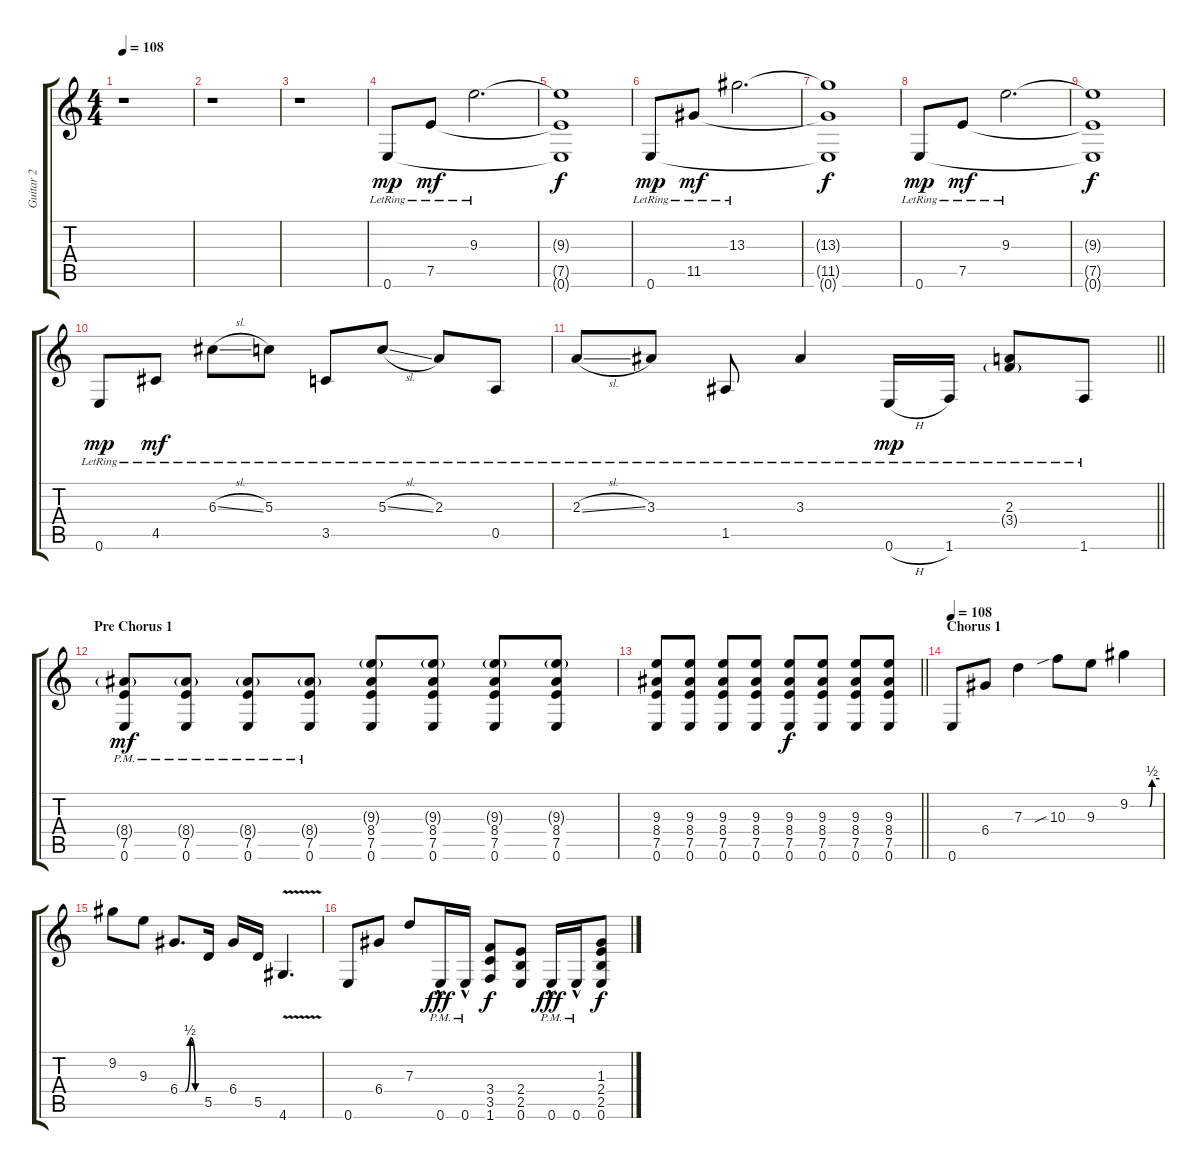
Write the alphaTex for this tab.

\track ("Guitar 2" "Guitar 2") {instrument overdrivenguitar}
\staff {score tabs}
\tuning (E4 B3 G3 D3 A2 E2) {hide}
\ts (4 4)
\tempo 108
\clef g2
\ks c
r.1{dy f} |
r.1 |
r.1 |
0.6{lr}.8{dy mp volume 12 instrument electricguitarjazz} 7.5{lr}.8{dy mf} 9.3{lr}.2{d} |
(9.3{t} 7.5{t} 0.6{t}).1{dy f} |
0.6{lr}.8{dy mp} 11.5{lr}.8{dy mf} 13.3{lr}.2{d} |
(13.3{t} 11.5{t} 0.6{t}).1{dy f} |
0.6{lr}.8{dy mp} 7.5{lr}.8{dy mf} 9.3{lr}.2{d} |
(9.3{t} 7.5{t} 0.6{t}).1{dy f} |
0.6{lr}.8{dy mp} 4.5{lr}.8{dy mf} 6.3{sl lr}.8 5.3{lr}.8 3.5{lr}.8 5.3{sl lr}.8 2.3{lr}.8 0.5{lr}.8 |
\barLineRight lightlight
2.3{sl lr}.8 3.3{lr}.8 1.5{lr}.8 3.3{lr}.4 0.6{h lr}.16{dy mp} 1.6{lr}.16 (2.3{lr} 3.4{g}).8 1.6{lr}.8 |
\section ("" "Pre Chorus 1")
(8.4{g} 7.5{pm} 0.6{pm}).8{dy mf volume 12 instrument overdrivenguitar} (8.4{g} 7.5{pm} 0.6{pm}).8 (8.4{g} 7.5{pm} 0.6{pm}).8 (8.4{g} 7.5{pm} 0.6{pm}).8 (9.3{g} 8.4 7.5 0.6).8 (9.3{g} 8.4 7.5 0.6).8 (9.3{g} 8.4 7.5 0.6).8 (9.3{g} 8.4 7.5 0.6).8 |
\barLineRight lightlight
(9.3 8.4 7.5 0.6).8 (9.3 8.4 7.5 0.6).8 (9.3 8.4 7.5 0.6).8 (9.3 8.4 7.5 0.6).8 (9.3 8.4 7.5 0.6).8{dy f} (9.3 8.4 7.5 0.6).8 (9.3 8.4 7.5 0.6).8 (9.3 8.4 7.5 0.6).8 |
\section ("" "Chorus 1")
\tempo 108
0.6.8 6.4.8 7.3.4 10.3{sib}.8 9.3.8 9.2{be (custom 0 0 5 0 8 0 15 0 36 0 40 0 45 2 60 2)}.4 |
9.2.8 9.3.8 6.4{be (custom 0 0 15 0 30 2 45 0 60 0)}.8{d} 5.5.16 6.4.16 5.5.16 4.6{v}.4{d} |
0.6.8 6.4.8 7.3.8 0.6{hac pm}.16{dy fff} 0.6{hac pm}.16 (3.4 3.5 1.6).8{dy f} (2.4 2.5 0.6).8 0.6{hac pm}.16{dy fff} 0.6{hac pm}.16 (1.3 2.4 2.5 0.6).8{dy f}
